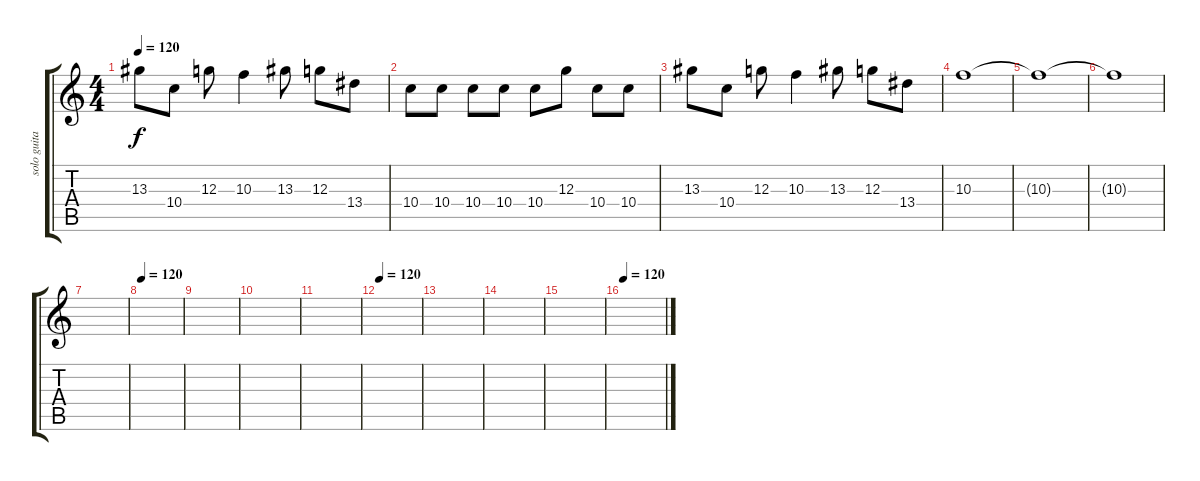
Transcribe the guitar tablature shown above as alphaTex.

\track ("solo guitar" "solo guita") {instrument distortionguitar}
\staff {score tabs}
\tuning (E4 B3 G3 D3 A2 E2) {hide}
\ts (4 4)
\tempo 120
\clef g2
\ks c
13.3.8{dy f} 10.4.8 12.3.8 10.3.4 13.3.8 12.3.8 13.4.8 |
10.4.8 10.4.8 10.4.8 10.4.8 10.4.8 12.3.8 10.4.8 10.4.8 |
13.3.8 10.4.8 12.3.8 10.3.4 13.3.8 12.3.8 13.4.8 |
10.3.1 |
10.3{t}.1 |
10.3{t}.1 |
|
\tempo 120
|
|
|
|
\tempo 120
|
|
|
|
\tempo 120
